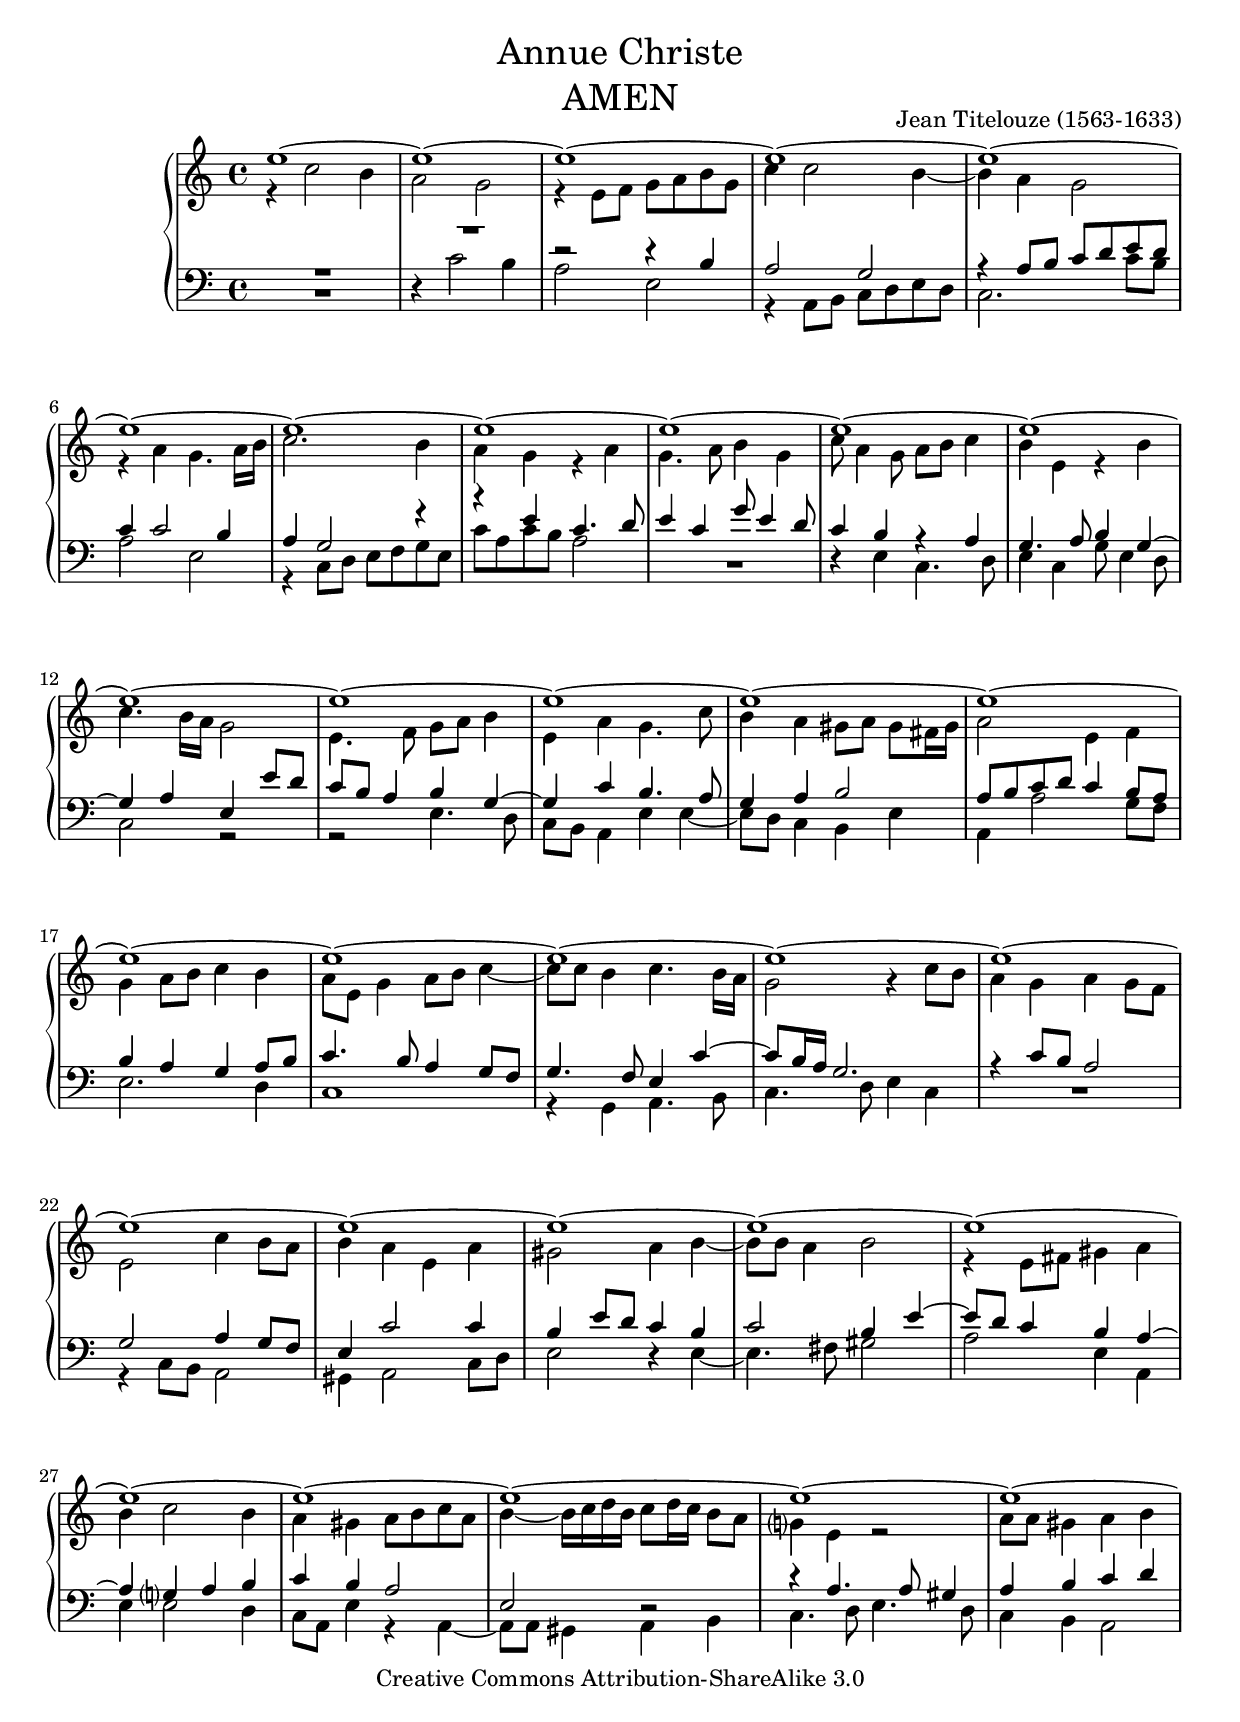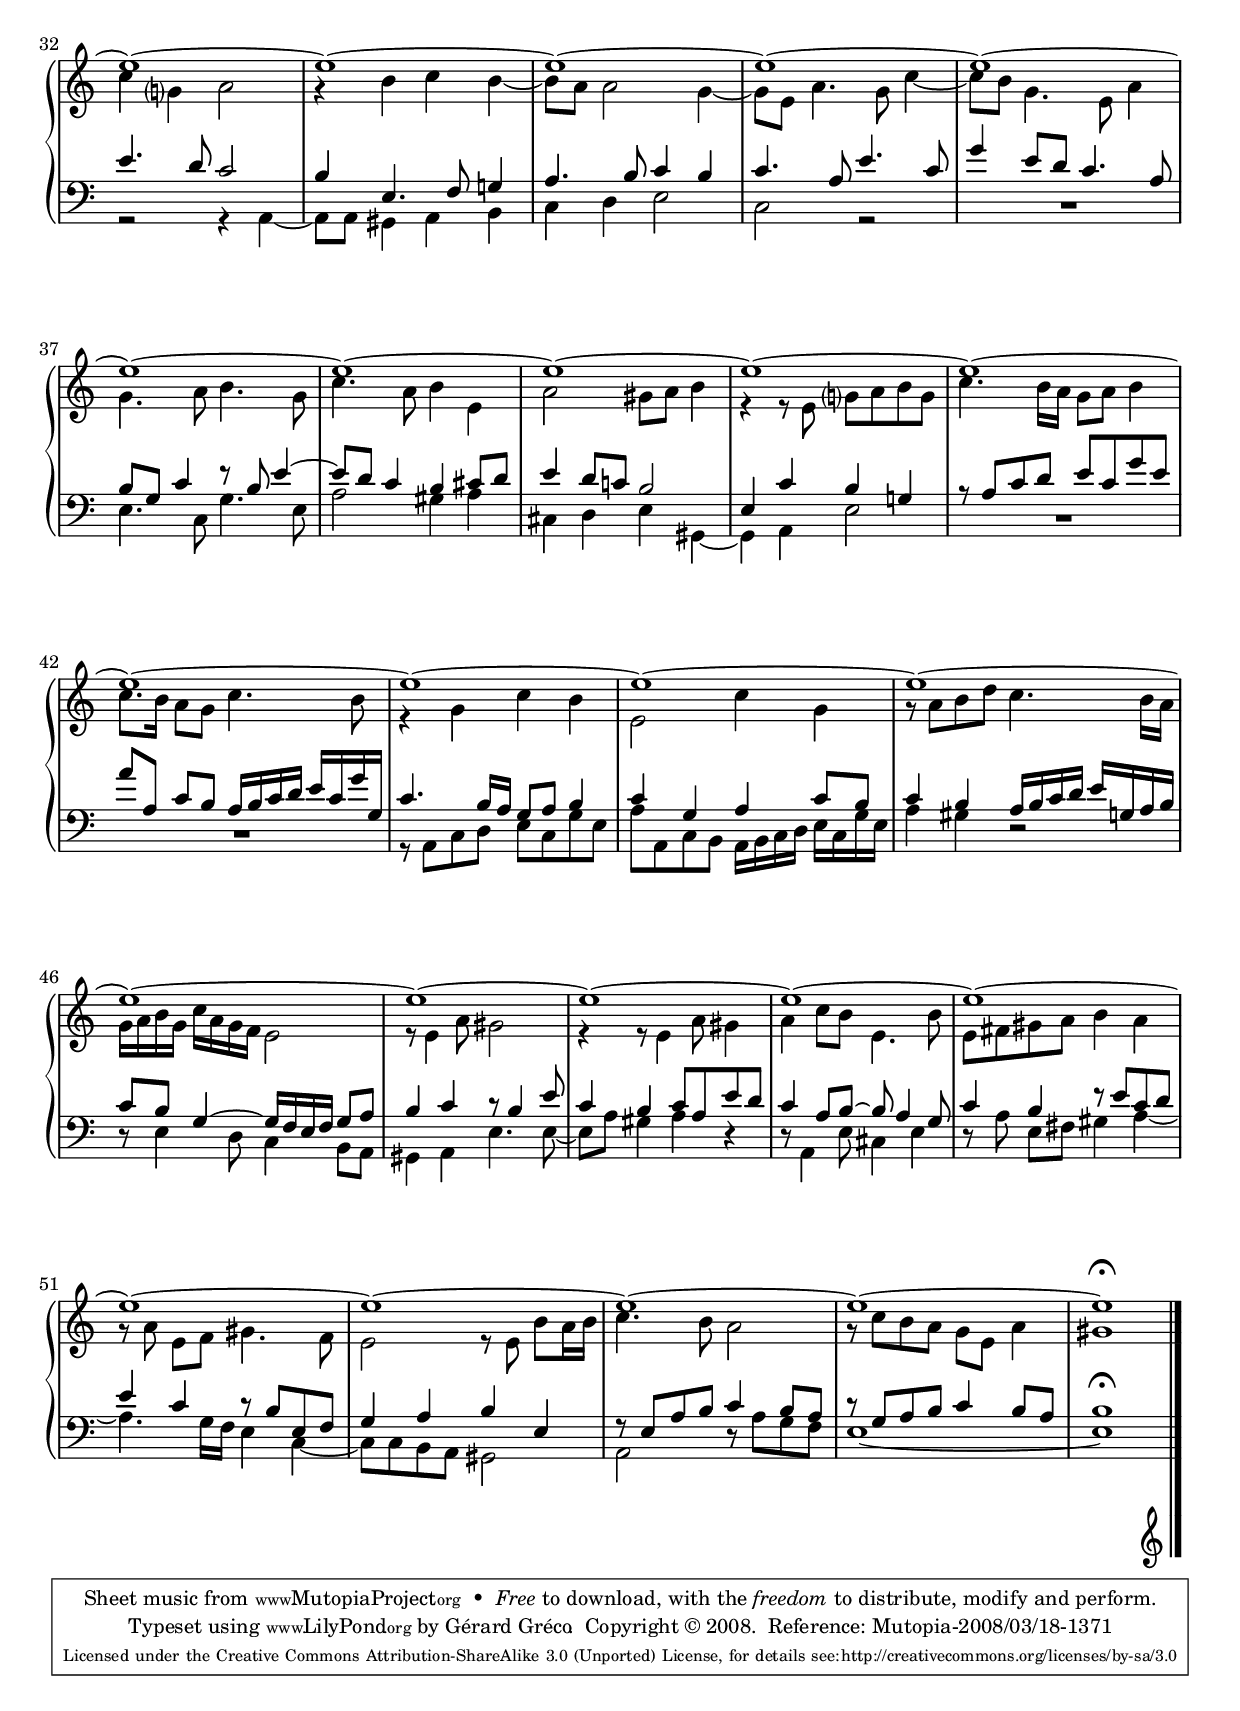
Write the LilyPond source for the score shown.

%% -*- mode: LilyPond ; coding: utf-8 -*-
%% VERSION 0 - Création.
\version "2.10.33"
\include "italiano.ly" 

\header{
  title = \markup {\center-align { \medium " Annue Christe "  \medium "AMEN" }}
  subtitle = ""
  piece = "" 
  instrument = ""
  composer = "Jean Titelouze (1563-1633)"
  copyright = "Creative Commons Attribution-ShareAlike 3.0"
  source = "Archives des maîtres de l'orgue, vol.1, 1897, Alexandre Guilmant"
  opus = ""
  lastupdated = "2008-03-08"
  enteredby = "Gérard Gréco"
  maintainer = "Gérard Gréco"
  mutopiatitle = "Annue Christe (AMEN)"
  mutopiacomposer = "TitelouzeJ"
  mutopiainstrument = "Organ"
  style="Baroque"

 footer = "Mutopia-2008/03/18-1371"
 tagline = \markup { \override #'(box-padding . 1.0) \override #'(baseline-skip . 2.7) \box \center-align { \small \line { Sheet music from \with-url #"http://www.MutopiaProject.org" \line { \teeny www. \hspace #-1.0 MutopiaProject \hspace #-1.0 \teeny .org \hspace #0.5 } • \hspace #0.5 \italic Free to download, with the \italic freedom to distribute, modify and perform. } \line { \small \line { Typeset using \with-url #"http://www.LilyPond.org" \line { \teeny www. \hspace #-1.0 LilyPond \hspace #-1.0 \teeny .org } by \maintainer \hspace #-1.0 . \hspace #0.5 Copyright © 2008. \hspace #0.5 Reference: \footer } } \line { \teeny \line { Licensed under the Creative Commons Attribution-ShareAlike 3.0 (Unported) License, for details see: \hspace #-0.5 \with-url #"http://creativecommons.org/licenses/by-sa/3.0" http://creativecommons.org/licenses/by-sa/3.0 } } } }
}

				% macros von Urs Metzger
adjustSlash = { \once \override TextScript #'extra-offset = #'( -2 . 5 ) }
halsdown = { \stemDown \tieDown \slurDown }
halsneutral = { \stemNeutral \tieNeutral \slurNeutral }
halsup = { \stemUp \tieUp \slurUp}
hideBrackets = { \override TupletBracket #'bracket-visibility = ##f }
hideTripletNumber = { \set tupletNumberFormatFunction = #'() }
mmrestdown = { \once \override MultiMeasureRest #'staff-position = #-2 }
mmrestdownn = { \once \override MultiMeasureRest #'staff-position = #-4 }
mmrestup = { \once \override MultiMeasureRest #'staff-position = #4 }
mmrestupp = { \once \override MultiMeasureRest #'staff-position = #6 }
mmrestuppp = { \once \override MultiMeasureRest #'staff-position = #8 }
mmrestupppp = { \once \override MultiMeasureRest #'staff-position = #10 }
noflag = { \once \override Stem #'flag-style = #'no-flag }
restdownnn = { \once \override MultiMeasureRest #'extra-offset = #'( 0.0 . -3.0 ) }
restright = { \once \override Rest #'extra-offset = #'( 4.0 . 0.0 ) }
scriptdown = { \once \override Script #'extra-offset = #'(0 . -1.3) }
scriptdownn = { \once \override Script #'extra-offset = #'(0 . -2.3) }
scriptdownnn = { \once \override Script #'extra-offset = #'(0 . -3.3) }
scriptup = { \once \override Script #'extra-offset = #'(0 . 1.3) }
showBrackets = { \override TupletBracket #'bracket-visibility = ##t }
staffdown = { \change Staff = "basse" \halsup }
staffup = { \change Staff = "dessus" \halsdown }
std = { \change Staff = "basse" }
stu = { \change Staff = "dessus" }

				% macros von Roland Goretzki.
#(use-modules (ice-9 optargs))
#(define*-public (mus:make-context context element #:key id (operations '()))
  "Base function for building ContextSpeccedMusic objects."
  (apply make-music (append (list 'ContextSpeccedMusic
			     'property-operations operations
			     'context-type context
			     'element element)
		     (if id (list 'context-id id) '()))))
#(define*-public (mus:override context layout property val #:optional once)
  (mus:make-context context (make-music 'OverrideProperty
			     'once once
			     'grob-property property
			     'grob-value val
			     'symbol layout)))
#(define* (silun dx dy #:optional once)
  (ly:export (mus:override 'Bottom 'Rest 'extra-offset (cons dx dy) once)))

#(define* (silaa dx #:optional once)
  (ly:export (mus:override 'Bottom 'MultiMeasureRest 'staff-position dx once)))


\paper {
  print-page-number = ##f
  %%$%%system-count = 3
  between-system-padding = 4\mm
  between-system-space = 20\mm
  indent = 2\cm
  head-separation = 0\mm
  %%$foot-separation = 4\mm
  page-top-space = 10\mm
  %%$bottom-margin = 6\mm
  top-margin = 10\mm
  foot-separation = -8\mm
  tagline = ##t
  ragged-bottom = ##f
  ragged-last-bottom = ##f
}

%%$#(set-default-paper-size "letter" 'portrait)
%%$#(set-global-staff-size 19)

global = {
  \key do \major
  \time 4/4
}

soprano =  \relative do'' {
  %%  1 : 
  \override Tie #'staff-position = #+5 mi1 ~
  mi1 ~
  mi1 ~
  mi1 ~
  %%  5 : 
  mi1 ~
  mi1 ~
  mi1 ~
  mi1 ~
  mi1 ~
  %% 10 : 
  mi1 ~
  mi1 ~
  mi1 ~
  mi1 ~
  mi1 ~
  %% 15 : 
  mi1 ~
  mi1 ~
  mi1 ~
  mi1 ~
  mi1 ~
  %% 20 : 
  mi1 ~
  mi1 ~
  mi1 ~
  mi1 ~
  mi1 ~
  %% 25 : 
  mi1 ~
  mi1 ~
  mi1 ~
  mi1 ~
  mi1 ~
  %% 30 : 
  mi1 ~
  mi1 ~
  mi1 ~
  mi1 ~
  mi1 ~
  %% 35 : 
  mi1 ~
  mi1 ~
  mi1 ~
  mi1 ~
  mi1 ~
  %% 40 : 
  mi1 ~
  mi1 ~
  mi1 ~
  mi1 ~
  mi1 ~
  %% 45 : 
  mi1 ~
  mi1 ~
  mi1 ~
  mi1 ~
  mi1 ~
  %% 50 :
  mi1 ~
  mi1 ~
  mi1 ~
  mi1 ~
  mi1 ~
  %% 55 :
  \once\override Script #'extra-offset = #'(0 . 1.3) mi1^\fermata

}

alto = \relative do'' {
  %%  1 : 
  r4 do2 si4 
  la2 sol2 
  r4 mi8 fa8 sol8 la8 si8 sol8 
  do4 do2 si4 ~
  %%  5 : 
  si4 la4 sol2 
  r4 la4 sol4. la16 si16 
  do2. si4 
  la4 sol4 r4 la4 
  sol4. la8 si4 sol4 
  %% 10 : 
  do8 la4 sol8 la8 si8 do4 
  si4 mi,4 r4 si'4 
  do4. si16 la16 sol2 
  mi4. fa8 sol8 la8 si4 
  mi,4 la4 sol4. do8 
  %% 15 : 
  si4 la4 sold8 [ la8 ] sold8 fad16 sold16 
  la2 mi4 fa4 
  sol4 la8 si8 do4 si4 
  la8 mi8 sol4 la8 si8 do4 ~
  do8 do8 si4 do4. si16 la16 
  %% 20 : 
  sol2 #(silun 0.0 +1.0 #t) r4 do8 si8 
  la4 sol4 la4 sol8 fa8 
  mi2 do'4 si8 la8 
  si4 la4 mi4 la4 
  sold2 la4 si4 ~
  %% 25 : 
  si8 si8 la4 si2 
  r4 mi,8 fad8 sold4 la4 
  si4 do2 si4 
  la4 sold4 la8 si8 do8 la8 
  si4 ~ si16 do16 re16 si16 do8 re16 do16 si8 la8 
  %% 30 : 
  sol?4 mi4 r2 
  la8 la8 sold4 la4 si4 
  do4 sol?4 la2 
  #(silun 0.0 +1.0 #t) r4 si4 do4 si4 ~
  si8 la8 la2 sol4 ~
  %% 35 : 
  sol8 mi8 la4. sol8 do4 ~
  do8 si8 sol4. mi8 la4 
  sol4. la8 si4. sol8 
  do4. la8 si4 mi,4 
  la2 sold8 la8 si4 
  %% 40 : 
  r4 r8 mi,8 sol?8 la8 si8 sol8 
  do4. si16 la16 sol8 la8 si4 
  do8. si16 la8 sol8 do4. si8 
  r4 sol4 do4 si4 
  mi,2 do'4 sol4 
  %% 45 : 
  #(silun 0.0 +1.0 #t) r8 la8 si8 re8 do4. si16 la16 
  sol16 la16 si16 sol16 do16 la16 sol16 fa16 mi2 
  r8 mi4 la8 sold2 
  r4 r8 mi4 la8 sold4 
  la4 do8 si8 mi,4. si'8 
  %% 50 : 
  mi,8 fad8 sold8 la8 si4 la4 
  #(silun 0.0 +1.0 #t) r8 la8 mi8 [ fa8 ] sold4. fa8 
  mi2 r8 mi8 si'8 [ la16 si16 ] 
  do4. si8 la2 
  #(silun 0.0 +1.0 #t) r8 do8 si8 la8 sol8 mi8 la4 
  %% 55 : 
  sold1
 
}

tenor = \relative do' {
  %%  1 : 
  R1 
  #(silaa +10.0 #t) R1 
  r2 r4 si4 
  la2 sol2 
  %%  5 : 
  #(silun 0.0 -1.0 #t) r4 la8 si8 do8 re8 mi8 re8 
  do4 do2 si4 
  la4 sol2 r4 
  r4 mi'4 do4. re8 
  mi4 do4 sol'8 mi4 re8 
  %% 10 : 
  do4 si4 #(silun 0.0 -1.0 #t) r4 la4 
  sol4. la8 si4 sol4 ~
  sol4 la4 mi4 mi'8 re8 
  do8 si8 la4 si4 sol4 ~
  sol4 do4 si4. la8 
  %% 15 : 
  sol4 la4 si2 
  la8 si8 do8 re8 do4 si8 la8 
  si4 la4 sol4 la8 si8 
  do4. si8 la4 sol8 fa8 
  sol4. fa8 mi4 do'4 ~
  %% 20 : 
  do8 si16 la16 sol2. 
  r4 do8 si8 la2 
  sol2 la4 sol8 fa8 
  mi4 do'2 do4 
  si4 mi8 re8 do4 si4 
  %% 25 : 
  do2 si4 mi4 ~
  mi8 re8 do4 si4 la4 ~
  la4 sol?4 la4 si4 
  do4 si4 la2 
  mi2 #(silun 0.0 -2.0 #t) r2 
  %% 30 : 
  r4 la4. la8 sold4 
  la4 si4 do4 re4 
  mi4. re8 do2 
  si4 mi,4. fa8 sol!4 
  la4. si8 do4 si4 
  %% 35 : 
  do4. la8 mi'4. do8 
  sol'4 mi8 re8 do4. la8 
  si8 sol8 do4 r8 si8 mi4 ~
  mi8 re8 do4 si4 dod8 re8 
  mi4 re8 do!8 si2 
  %% 40 : 
  mi,4 do'4 si4 sol!4 
  r8 la8 do8 re8 mi8 do8 sol'8 mi8 
  la8 [ la,8 ] do8 si8 la16 si16 do16 re16 mi16 do16 sol'16 sol,16 
  do4. si16 la16 sol8 la8 si4 
  do4 sol4 la4 do8 si8 
  %% 45 : 
  do4 si4 la16 si16 do16 re16 mi16 sol,!16 la16 si16 
  do8 si8 sol4 ~ sol16 fa16 mi16 fa16 sol8 la8 
  si4 do4 r8 si4 mi8 
  do4 si4 do8 la8 mi'8 re8 
  do4 la8 si8 ~ si8 la4 sol8 
  %% 50 : 
  do4 si4 r8 mi8 do8 re8 
  mi4 do4 r8 si8 mi,8 fa8 
  sol4 la4 si4 mi,4 
  #(silun 0.0 -1.0 #t) r8 mi8 la8 si8 do4 si8 la8 
  r8 sol8 la8 si8 do4 si8 la8 
  %% 55 : 
  \once\override Script #'extra-offset = #'(0 . 1.3) si1^\fermata
}

basse = \relative do' {
  %%  1 : 
  #(silaa -2.0 #f) R1
  #(silun 0.0 +2.0 #t) r4 do2 si4
  la2 mi2 
  r4 la,8 si8 do8 re8 mi8 re8 
  %%  5 : 
  do2. do'8 si8 
  la2 mi2 
  r4 do8 re8 mi8 fa8 sol8 mi8 
  do'8 la8 do8 si8 la2 
  R1 
  %% 10 : 
  #(silun 0.0 +2.0 #t) r4 mi4 do4. re8 
  mi4 do4 sol'8 mi4 re8 
  do2 r2 
  r2 mi4. re8 
  do8 si8 la4 mi'4 mi4 ~
  %% 15 : 
  mi8 re8 do4 si4 mi4 
  la,4 la'2 sol8 fa8 
  mi2. re4 
  do1 
  r4 sol4 la4. si8 
  %% 20 : 
  do4. re8 mi4 do4 
  R1 
  r4 do8 si8 la2 
  sold4 la2 do8 re8 
  mi2 #(silun 0.0 +2.0 #t) r4 mi4 ~
  %% 25 : 
  mi4. fad8 sold2 
  la2 mi4 la,4 
  mi'4 mi2 re4 
  do8 la8 mi'4 r4 la,4 ~
  la8 la8 sold4 la4 si4 
  %% 30 : 
  do4. re8 mi4. re8 
  do4 si4 la2 
  r2 r4 la4 ~
  la8 la8 sold4 la4 si4 
  do4 re4 mi2 
  %% 35 : 
  do2 r2 
  R1 
  mi4. do8 sol'4. mi8 
  la2 sold4 la4 
  dod,4 re4 mi4 sold,4 ~
  %% 40 : 
  sold4 la4 mi'2 
  R1 
  R1 
  r8 la,8 do8 re8 mi8 do8 sol'8 mi8
  la8 la,8 do8 si8 la16 si16 do16 re16 mi16 do16 sol'16 mi16 
  %% 45 : 
  la4 sold4 #(silun 0.0 +2.0 #t) r2 
  #(silun 0.0 +2.0 #t) r8 mi4 re8 do4 si8 la8 
  sold4 la4 mi'4. mi8 ~
  mi8 la8 sold4 la4 #(silun 0.0 +2.0 #t) r4 
  #(silun 0.0 +2.0 #t) r8 la,4 mi'8 dod4 mi4
  %% 50 : 
  #(silun 0.0 +2.0 #t) r8 la8 mi8 [ fad8 ] sold4 la4 ~
  la4. sol16 fa16 mi4 do4 ~
  do8 do8 si8 la8 sold2 
  la2 #(silun 0.0 +2.0 #t) r8 la'8 sol8 fa8 
  mi1 ~
  %% 55 : 
  mi1 
}

\score { 
  <<
    \new Staff {
      \set Staff.midiInstrument = "pan flute"
      \soprano
    }
    \new Staff {
      \set Staff.midiInstrument = "recorder"
      \transpose do do' 
      \soprano
    }
    \new Staff {
      \set Staff.midiInstrument = "pan flute"
      \alto
    }
    \new Staff {
      \set Staff.midiInstrument = "recorder"
      \transpose do do' 
      \alto
    }
    \new Staff {
      \set Staff.midiInstrument = "pan flute"
      \tenor
    }
    \new Staff {
      \set Staff.midiInstrument = "recorder"
      \transpose do do' 
      \tenor
    }
    \new Staff {
      \set Staff.midiInstrument = "pan flute"
      \basse
    }
    \new Staff {
      \set Staff.midiInstrument = "pan flute"
      \transpose do do' 
      \basse
    }
%%$    \new Staff { % tempo staff
%%$      \tempo 4 = 72 s1* 54
%%$      \tempo 4 = 47 s1 
%%$      \tempo 4 = 45 s1 
%%$      \tempo 4 = 35 s1 
%%$      \tempo 4 = 30 s1
%%$    }

  >>
  \midi {
    \context {
      \Score
      tempoWholesPerMinute = #(ly:make-moment 112 4)
    }
  }
}  


\score {
  {
    \context PianoStaff <<
      \override PianoStaff.VerticalAlignment #'forced-distance = #14
      \context Staff = "dessus" <<
        \global
        \clef violin 
	\context Voice = "soprano" {\voiceOne \soprano}
	\context Voice = "alto" {\voiceTwo \alto}
      >>
      \context Staff = "basse" <<
        \global    
        \clef bass
	\context Voice = "tenor" {\voiceOne \tenor} 
	\context Voice = "basse" {\voiceTwo \basse}
      >>
    >>
    \bar "|."
  }
  \layout { }
  
}


